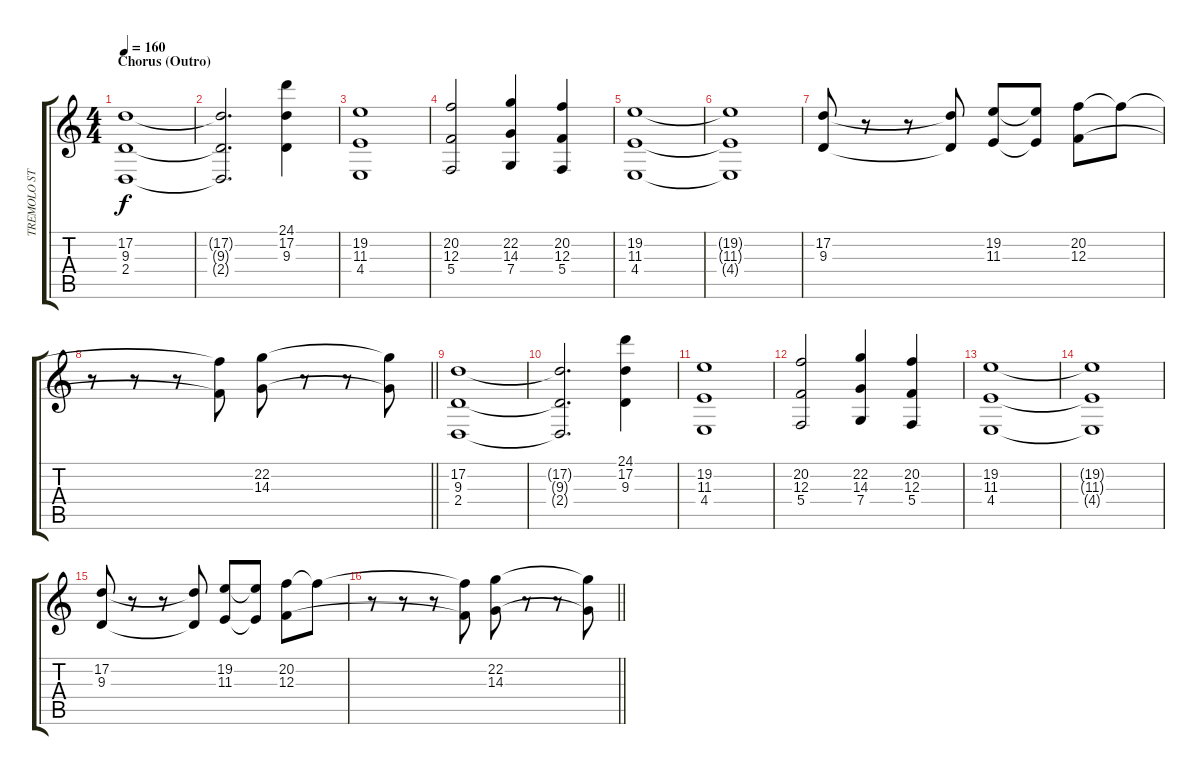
\track ("TREMOLO STRINGS" "TREMOLO ST") {instrument pizzicatostrings}
\staff {score tabs}
\tuning (D4 A3 F3 C3 G2 D2) {hide}
\ts (4 4)
\section ("" "Chorus (Outro)")
\tempo 160
\clef g2
\ks c
(17.2 9.3 2.4).1{dy f} |
(17.2{t} 9.3{t} 2.4{t}).2{d} (24.1 17.2 9.3).4 |
(19.2 11.3 4.4).1 |
(20.2 12.3 5.4).2 (22.2 14.3 7.4).4 (20.2 12.3 5.4).4 |
(19.2 11.3 4.4).1 |
(19.2{t} 11.3{t} 4.4{t}).1 |
(17.2 9.3).8 r.8 r.8 (17.2{t} 9.3{t}).8 (19.2 11.3).8 (19.2{t} 11.3{t}).8 (20.2 12.3).8 20.2{t}.8 |
\barLineRight lightlight
r.8 r.8 r.8 (20.2{t} 12.3{t}).8 (22.2 14.3).8 r.8 r.8 (22.2{t} 14.3{t}).8 |
(17.2 9.3 2.4).1 |
(17.2{t} 9.3{t} 2.4{t}).2{d} (24.1 17.2 9.3).4 |
(19.2 11.3 4.4).1 |
(20.2 12.3 5.4).2 (22.2 14.3 7.4).4 (20.2 12.3 5.4).4 |
(19.2 11.3 4.4).1 |
(19.2{t} 11.3{t} 4.4{t}).1 |
(17.2 9.3).8 r.8 r.8 (17.2{t} 9.3{t}).8 (19.2 11.3).8 (19.2{t} 11.3{t}).8 (20.2 12.3).8 20.2{t}.8 |
\barLineRight lightlight
r.8 r.8 r.8 (20.2{t} 12.3{t}).8 (22.2 14.3).8 r.8 r.8 (22.2{t} 14.3{t}).8
